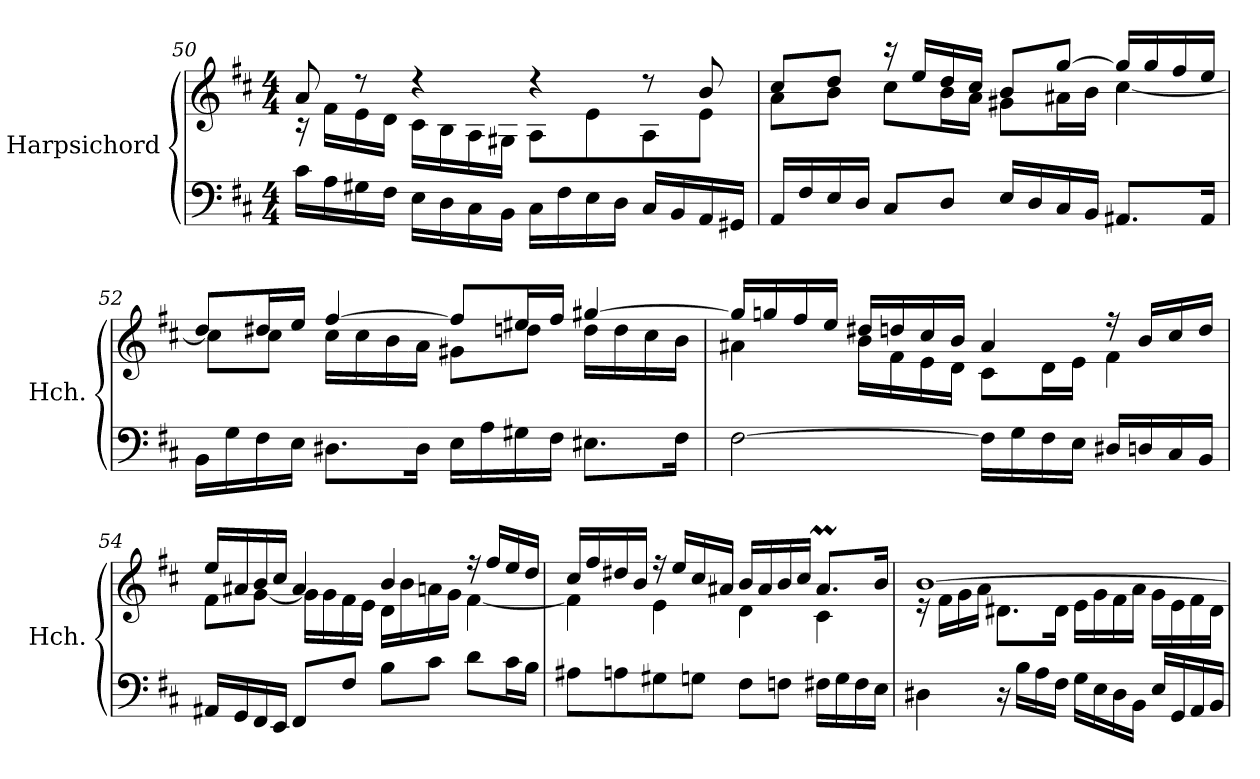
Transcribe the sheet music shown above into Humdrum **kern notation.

**kern	**kern
*part1	*part1
*staff2	*staff1
*I"Harpsichord	*
*I'Hch.	*
!!LO:LB:g=z
*clefF4	*clefG2
*k[f#c#]	*k[f#c#]
*M4/4	*M4/4
=50	=50
*	*^
16c#\LL	8a/	16r
16A\	.	16f#\LL
16G#X\	8r	16e\
16F#\JJ	.	16d\JJ
16E\LL	4r	16c#\LL
16D\	.	16B\
16C#\	.	16A\
16BB\JJ	.	16G#X\JJ
16C#\LL	4r	8A\L
16F#\	.	.
16E\	.	8e\
16D\JJ	.	.
16C#/LL	8r	8A\
16BB/	.	.
16AA/	8b/	8e\J
16GG#X/JJ	.	.
=51	=51	=51
16AA/LL	8cc#/L	8a\L
16F#/	.	.
16E/	8dd/J	8b\J
16D/JJ	.	.
8C#/L	16r	8cc#\L
.	16ee/LL	.
8D/J	16dd/	16b\L
.	16cc#/JJ	16a\JJ
16E/LL	8b/L	8g#X\L
16D/	.	.
16C#/	[8gg/J	16a#X\L
16BB/JJ	.	16b\JJ
8.AA#X/L	16gg/LL]	[4cc#\
.	16gg/	.
.	16ff#/	.
16AA#/Jk	16ee/JJ	.
!!LO:LB:g=z	!!
=52	=52	=52
16BB\LL	8dd/L	8cc#\L]
16G\	.	.
16F#\	16dd#X/L	8cc#\J
16E\JJ	16ee/JJ	.
8.D#X\L	[4ff#/	16cc#\LL
.	.	16cc#\
.	.	16b\
16D#\Jk	.	16a\JJ
16E\LL	8ff#/L]	8g#X\L
16A\	.	.
16G#X\	16ee#X/L	8ddn\J
16F#\JJ	16ff#/JJ	.
8.E#X\L	[4gg#X/	16dd\LL
.	.	16dd\
.	.	16cc#\
16F#\Jk	.	16b\JJ
=53	=53	=53
[2F#\	16gg#/LL]	4a#X\
.	16ggn/	.
.	16ff#/	.
.	16ee/JJ	.
.	16dd#X/LL	16b\LL
.	16ddn/	16f#\
.	16cc#/	16e\
.	16b/JJ	16d\JJ
16F#\LL]	4a#/	8c#\L
16G\	.	.
16F#\	.	16d\L
16E\JJ	.	16e\JJ
16D#X/LL	16r	4f#\
16Dn/	16b/LL	.
16C#/	16cc#/	.
16BB/JJ	16dd/JJ	.
!!LO:LB:g=z	!!
=54	=54	=54
16AA#X/LL	16ee/LL	8f#\L
16GG/	16a#X/	.
16FF#/	16b/	[8g\J
16EE/JJ	16cc#/JJ	.
8FF#/L	4a#/	16g\LL]
.	.	16g\
8F#/J	.	16f#\
.	.	16e\JJ
8B\L	4b/	16d\LL
.	.	16b\
8c#\J	.	16an\
.	.	16g\JJ
8d\L	16r	[4f#\
.	16ff#/LL	.
16c#\L	16ee/	.
16B\JJ	16dd/JJ	.
=55	=55	=55
8A#X\L	16cc#/LL	4f#\]
.	16ff#/	.
8An\	16dd#X/	.
.	16b/JJ	.
8G#X\	16r	4e\
.	16ee/LL	.
8Gn\J	16cc#/	.
.	16a#X/JJ	.
8F#\L	16b/LL	4d\
.	16a#/	.
8Fn\J	16b/	.
.	16cc#/JJ	.
16F#X\LL	8.a#m/L	4c#\
16G\	.	.
16F#\	.	.
16E\JJ	16b/Jk	.
!!LO:LB:g=z	!!
=56	=56	=56
4D#X\	[1b	16r
.	.	16f#\LL
.	.	16g\
.	.	16a\JJ
16r	.	8.d#X\L
16B\LL	.	.
16A\	.	.
16F#\JJ	.	16d#\Jk
16G\LL	.	16e\LL
16E\	.	16g\
16D#\	.	16f#\
16BB\JJ	.	16a\JJ
16E/LL	.	16g\LL
16GG/	.	16e\
16AA/	.	16f#\
16BB/JJ	.	16d#\JJ
*	*v	*v
=	=
*-	*-
